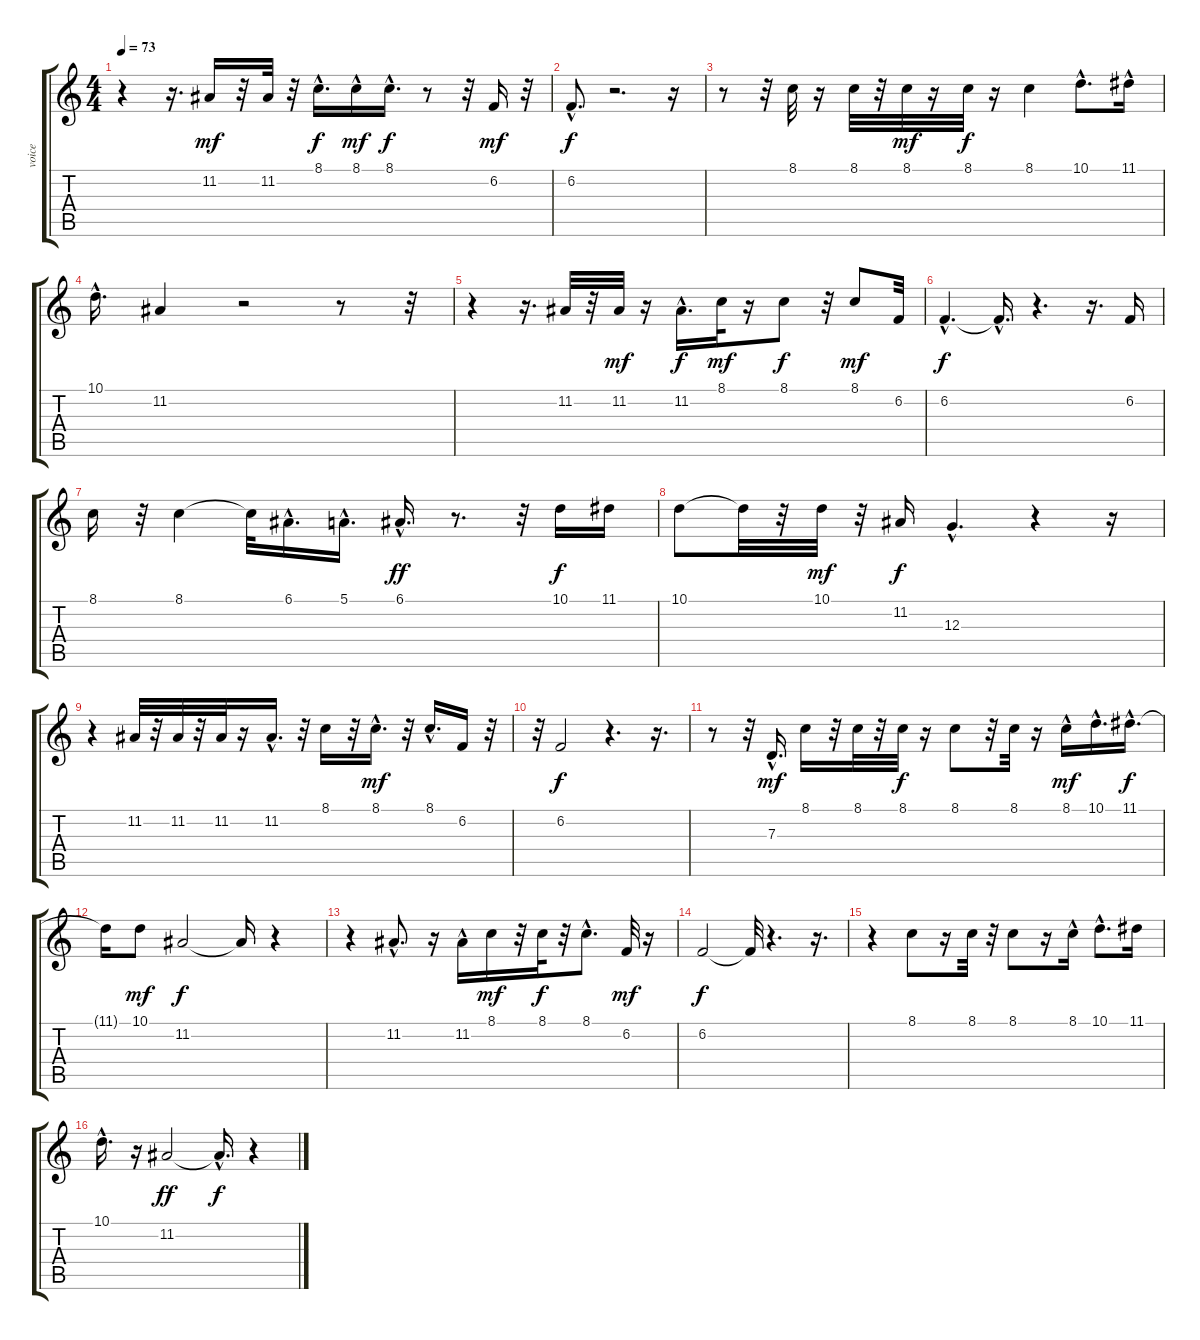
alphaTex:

\track ("voice" "voice") {instrument electricpiano1}
\staff {score tabs}
\tuning (E4 B3 G3 D3 A2 E2) {hide}
\ts (4 4)
\tempo 73
\clef g2
\ks c
r.4{dy f} r.16{d} 11.2.16{dy mf} r.32 11.2.32 r.32 8.1{hac}.16{d dy f} 8.1{hac}.16{dy mf} 8.1{hac}.16{d dy f} r.8 r.32 6.2.16{dy mf} r.32 |
6.2{hac}.8{d dy f} r.2{d} r.16 |
r.8 r.32 8.1.32 r.16 8.1.32 r.32 8.1.32{dy mf} r.16 8.1.32{dy f} r.16 8.1.4 10.1{hac}.8{d} 11.1{hac}.16 |
10.1{hac}.16{d} 11.2.4 r.2 r.8 r.32 |
r.4 r.16{d} 11.2.32 r.32 11.2.32{dy mf} r.16 11.2{hac}.16{d dy f} 8.1.32{dy mf} r.16 8.1.8{dy f} r.32 8.1.8{dy mf} 6.2.32 |
6.2{hac}.4{d dy f} 6.2{hac t}.16{d} r.4{d} r.16{d} 6.2.16 |
8.1.16 r.32 8.1.4 8.1{t}.32 6.1{hac}.16{d} 5.1{hac}.16{d} 6.1{hac}.16{d dy ff} r.8{d} r.32 10.1.16{dy f} 11.1.16 |
10.1.8 10.1{t}.32 r.32 10.1.32{dy mf} r.32 11.2.16{dy f} 12.3{hac}.4{d} r.4 r.16 |
r.4 11.2.32 r.32 11.2.32 r.32 11.2.32 r.16 11.2{hac}.16{d} r.32 8.1.16 r.32 8.1{hac}.16{d dy mf} r.32 8.1{hac}.16{d} 6.2.16 r.32 |
r.32 6.2.2{dy f} r.4{d} r.16{d} |
r.8 r.32 7.3{hac}.16{d dy mf} 8.1.16 r.32 8.1.32 r.32 8.1.32{dy f} r.16 8.1.8 r.32 8.1.32 r.16 8.1{hac}.16{dy mf} 10.1{hac}.16{d} 11.1{hac}.16{d dy f} |
11.1{t}.16 10.1.8{dy mf} 11.2.2{dy f} 11.2{t}.16 r.4 |
r.4 11.2{hac}.8{d} r.16 11.2{hac}.16 8.1.16{dy mf} r.32 8.1.32{dy f} r.32 8.1{hac}.8{d} 6.2.32{dy mf} r.16 |
6.2.2{dy f} 6.2{t}.32 r.4{d} r.16{d} |
r.4 8.1.8 r.16 8.1.32 r.32 8.1.8 r.16 8.1{hac}.16 10.1{hac}.8{d} 11.1.16 |
10.1{hac}.16{d} r.16 11.2.2{dy ff} 11.2{hac t}.16{d dy f} r.4
